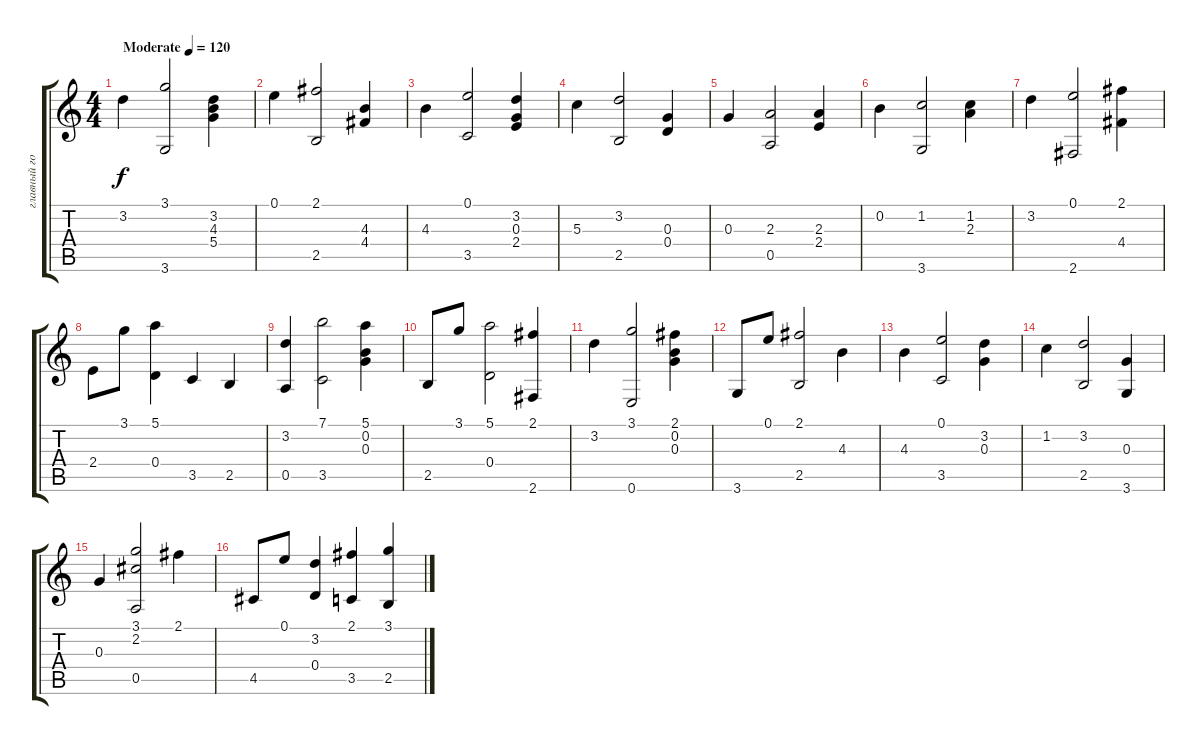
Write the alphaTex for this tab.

\track ("главный голос" "главный го") {instrument acousticguitarsteel}
\staff {score tabs}
\tuning (E4 B3 G3 D3 A2 E2) {hide}
\ts (4 4)
\tempo (120 "Moderate")
\clef g2
\ks c
3.2.4{dy f instrument acousticguitarsteel} (3.1 3.6).2 (3.2 4.3 5.4).4 |
0.1.4 (2.1 2.5).2 (4.3 4.4).4 |
4.3.4 (0.1 3.5).2 (3.2 0.3 2.4).4 |
5.3.4 (3.2 2.5).2 (0.3 0.4).4 |
0.3.4 (2.3 0.5).2 (2.3 2.4).4 |
0.2.4 (1.2 3.6).2 (1.2 2.3).4 |
3.2.4 (0.1 2.6).2 (2.1 4.4).4 |
2.4.8 3.1.8 (5.1 0.4).4 3.5.4 2.5.4 |
(3.2 0.5).4 (7.1 3.5).2 (5.1 0.2 0.3).4 |
2.5.8 3.1.8 (5.1 0.4).2 (2.1 2.6).4 |
3.2.4 (3.1 0.6).2 (2.1 0.2 0.3).4 |
3.6.8 0.1.8 (2.1 2.5).2 4.3.4 |
4.3.4 (0.1 3.5).2 (3.2 0.3).4 |
1.2.4 (3.2 2.5).2 (0.3 3.6).4 |
0.3.4 (3.1 2.2 0.5).2 2.1.4 |
4.5.8 0.1.8 (3.2 0.4).4 (2.1 3.5).4 (3.1 2.5).4
